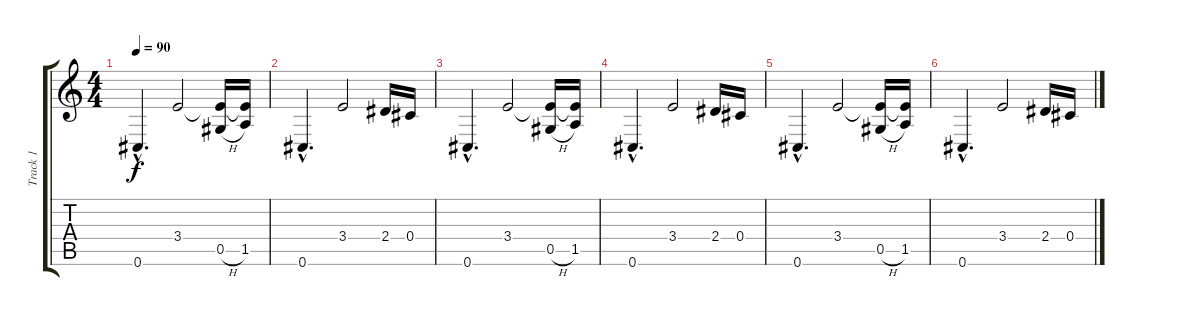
\track ("Track 1" "Track 1") {instrument acousticguitarnylon}
\staff {score tabs}
\tuning (Eb4 Bb3 Gb3 Db3 Ab2 Db2) {hide}
\ts (4 4)
\tempo 90
\clef g2
\ks c
0.6{hac}.4{d dy f instrument acousticguitarnylon} 3.4.2 (3.4{t} 0.5{h}).16 (3.4{t} 1.5).16 |
0.6{hac}.4{d} 3.4.2 2.4.16 0.4.16 |
0.6{hac}.4{d} 3.4.2 (3.4{t} 0.5{h}).16 (3.4{t} 1.5).16 |
0.6{hac}.4{d} 3.4.2 2.4.16 0.4.16 |
0.6{hac}.4{d} 3.4.2 (3.4{t} 0.5{h}).16 (3.4{t} 1.5).16 |
0.6{hac}.4{d} 3.4.2 2.4.16 0.4.16
